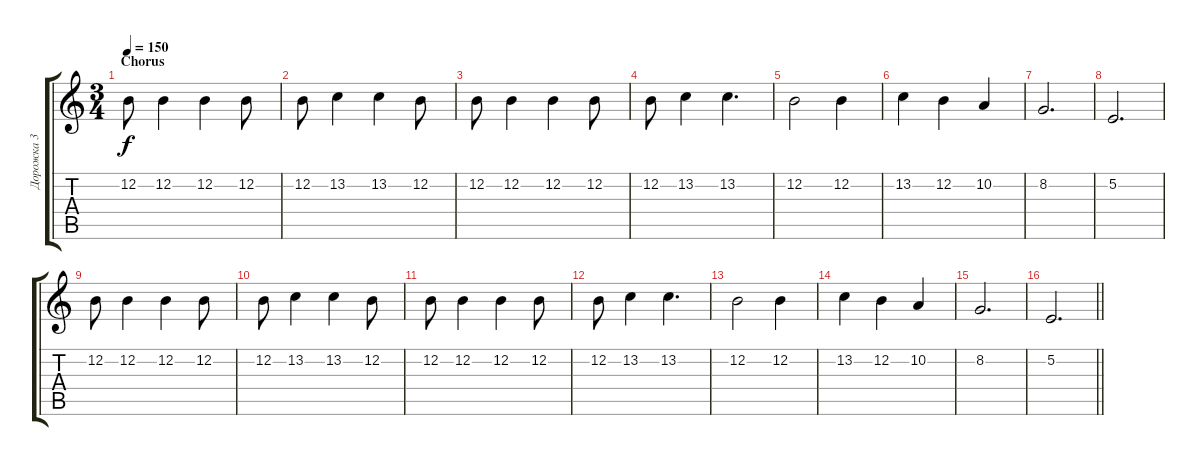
\track ("Дорожка 3" "Дорожка 3") {instrument trumpet}
\staff {score tabs}
\tuning (E4 B3 G3 D3 A2 E2) {hide}
\ts (3 4)
\section ("" "Chorus")
\tempo 150
\clef g2
\ks c
12.2.8{dy f} 12.2.4 12.2.4 12.2.8 |
12.2.8 13.2.4 13.2.4 12.2.8 |
12.2.8 12.2.4 12.2.4 12.2.8 |
12.2.8 13.2.4 13.2.4{d} |
12.2.2 12.2.4 |
13.2.4 12.2.4 10.2.4 |
8.2.2{d} |
5.2.2{d} |
12.2.8 12.2.4 12.2.4 12.2.8 |
12.2.8 13.2.4 13.2.4 12.2.8 |
12.2.8 12.2.4 12.2.4 12.2.8 |
12.2.8 13.2.4 13.2.4{d} |
12.2.2 12.2.4 |
13.2.4 12.2.4 10.2.4 |
8.2.2{d} |
\barLineRight lightlight
5.2.2{d}
